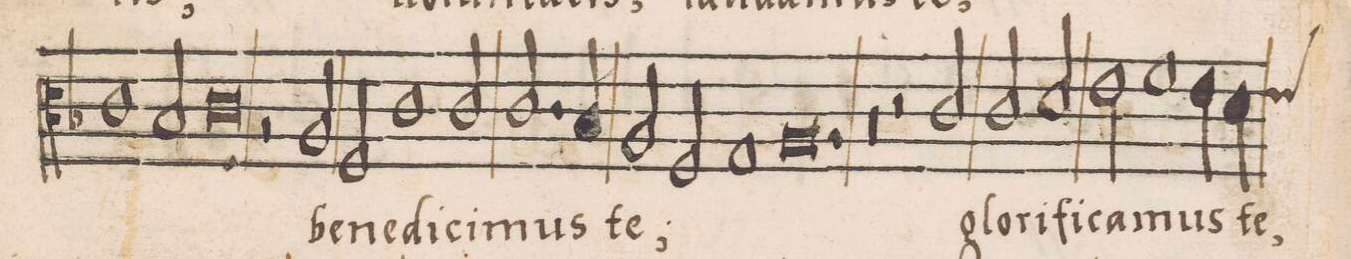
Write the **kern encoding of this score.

**kern	**text
*I"ALTVS	*
*clefC3	*
*k[b-]	*
*met(C|)	*
*M2/1	*
1c\	.
2B-/	.
=20-	=20-
0c\	.
=21-	=21-
2r	.
2A/	be-
2F/	-ne-
1c/	-di-
=22-	=22-
2c/	-ci-
2.c/	-mus-
4B-/	.
=23-	=23-
2A/	-te;
2F/	.
1G/	.
=24-	=24-
0.A/	.
=25-	=25-
0r	.
=26-	=26-
2r	.
2c/	glo-
=27-	=27-
2c/	-ri-
2d/	-fi-
2e\	-ca-
1f\	-mus
=28-	=28-
4e\	te,
*custos:e	*
4d\	.
*-	*-
